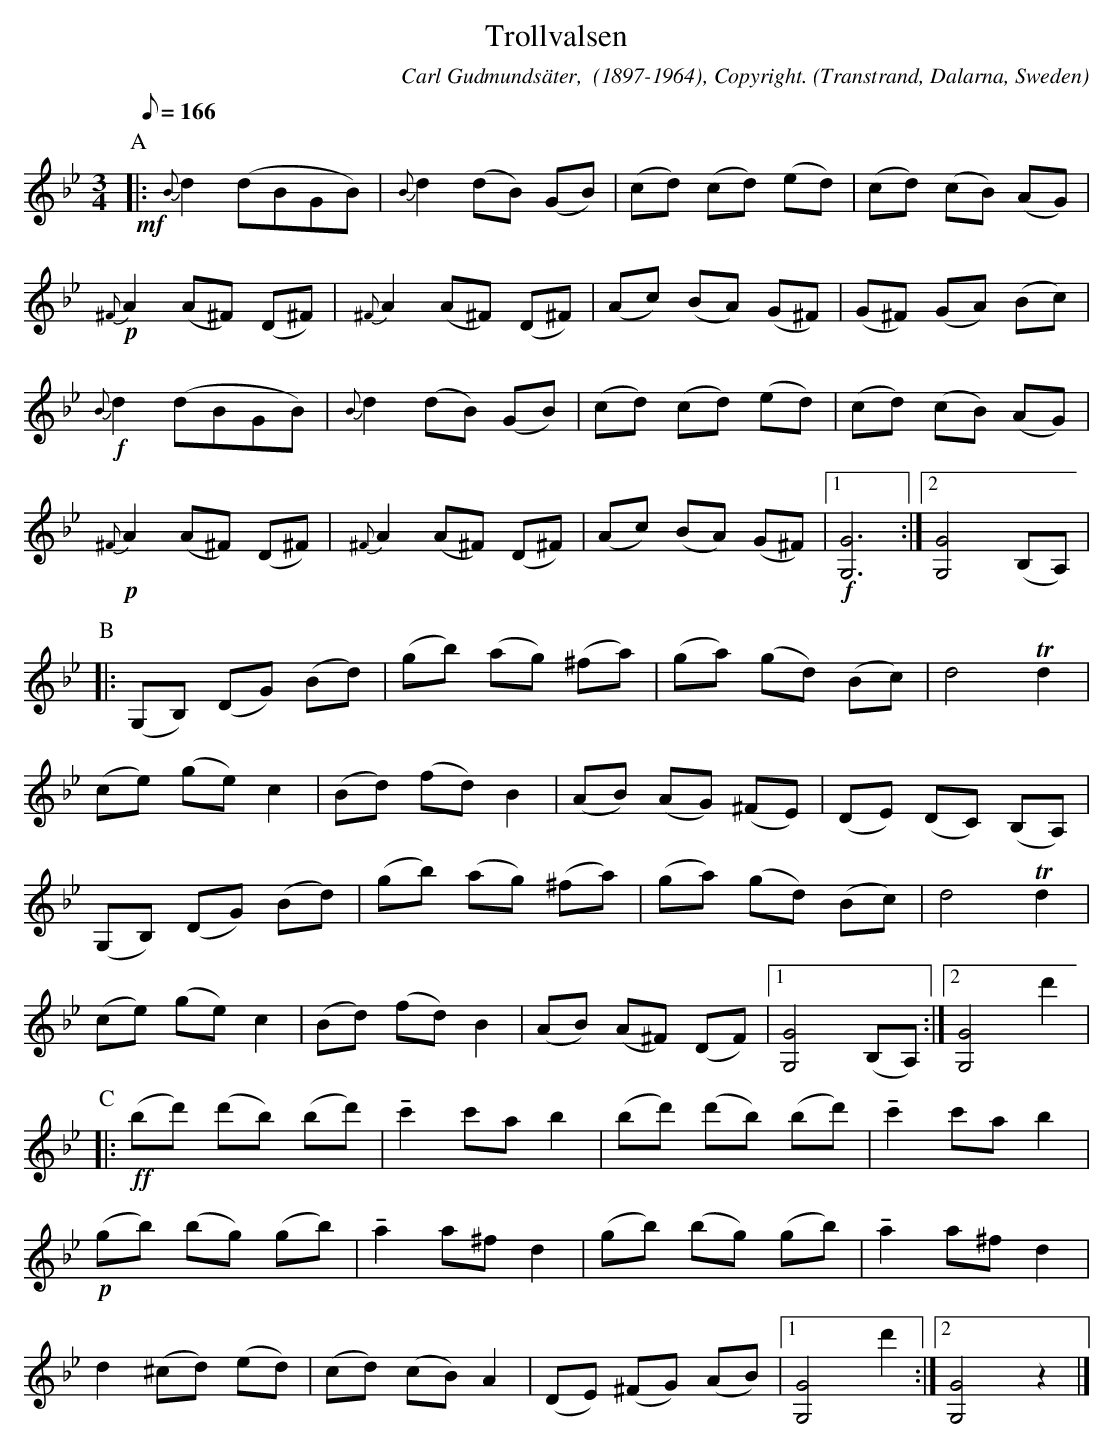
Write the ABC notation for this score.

X:1
T: Trollvalsen
O: Transtrand, Dalarna, Sweden
M: 3/4
C: Carl Gudmundsäter,  (1897-1964), Copyright.
Q:166 Allegro
K: Gm
P:A
+mf+ |: {B}d2 (dBGB) | {B}d2 (dB) (GB) | (cd) (cd) (ed) | (cd) (cB) (AG) |
+p+ {^F}A2 (A^F) (D^F) | {^F}A2 (A^F) (D^F) | (Ac) (BA) (G^F) | (G^F) (GA) (Bc) |
+f+ {B}d2 (dBGB) | {B}d2 (dB) (GB) |  (cd) (cd) (ed) | (cd) (cB) (AG) |
+p+ {^F}A2 (A^F) (D^F) | {^F}A2 (A^F) (D^F) | (Ac) (BA) (G^F) |1 +f+ [G6G,6] :|2 [G4G,4] (B,A,)|
P:B
|: (G,B,) (DG) (Bd) | (gb) (ag) (^fa) | (ga) (gd) (Bc) | d4 Td2 |
(ce) (ge) c2 | (Bd) (fd) B2 | (AB) (AG) (^FE) | (DE) (DC) (B,A,) |
(G,B,) (DG) (Bd) | (gb) (ag) (^fa) | (ga) (gd) (Bc) | d4 Td2 |
(ce) (ge) c2 | (Bd) (fd) B2 | (AB) (A^F) (DF) |1 [G4G,4] (B,A,) :|2 [G4G,4] d'2|
P:C
|: +ff+ (bd') (d'b) (bd') | !tenuto!c'2 c'a b2 | (bd') (d'b) (bd') | !tenuto! c'2 c'a b2 |
+p+ (gb) (bg) (gb) | !tenuto! a2 a^f d2 | (gb) (bg) (gb) | !tenuto! a2 a^f d2 |
d2 (^cd) (ed) | (cd) (cB) A2 | (DE) (^FG) (AB) |1 [G4G,4] d'2 :|2 [G4G,4] z2 |]
